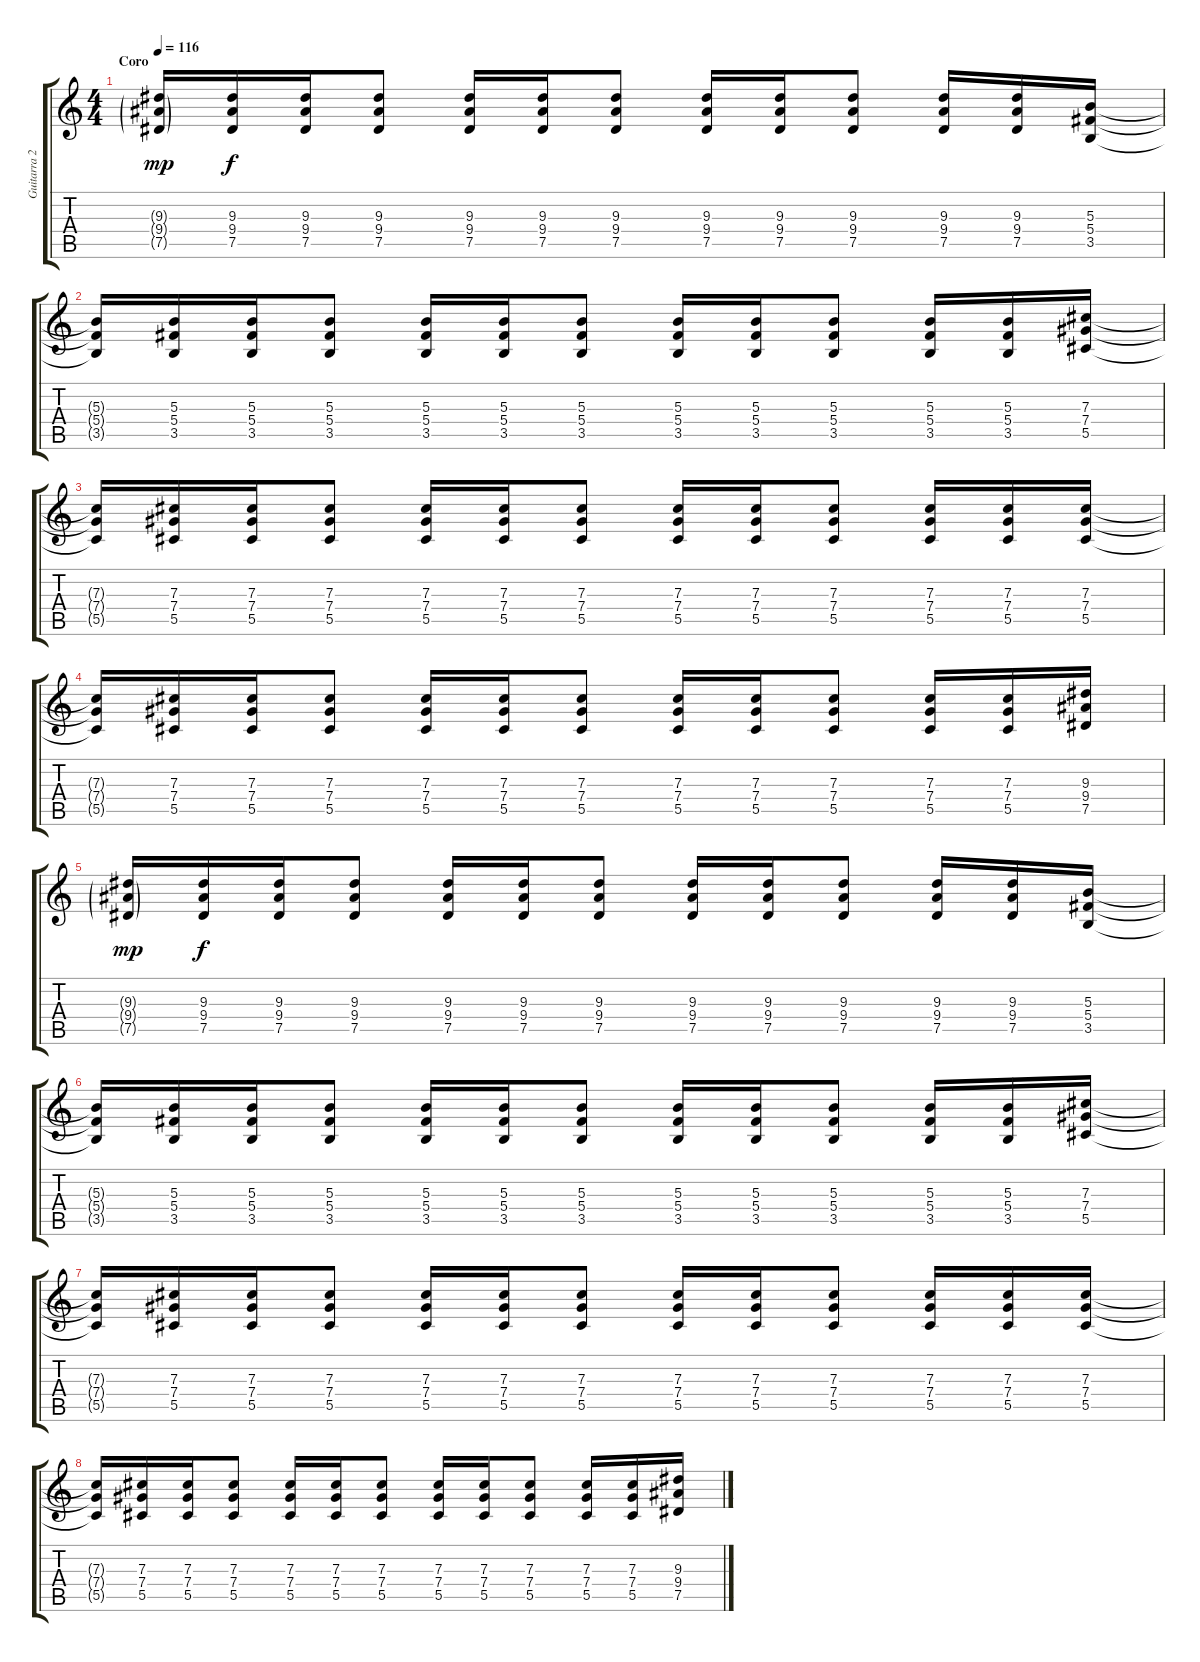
\track ("Guitarra 2" "Guitarra 2") {instrument distortionguitar}
\staff {score tabs}
\tuning (Eb4 Bb3 Gb3 Db3 Ab2 Eb2) {hide}
\ts (4 4)
\section ("" "Coro")
\tempo 116
\clef g2
\ks c
(9.3{g} 9.4{g} 7.5{g}).16{dy mp} (9.3 9.4 7.5).16{dy f} (9.3 9.4 7.5).16 (9.3 9.4 7.5).8 (9.3 9.4 7.5).16 (9.3 9.4 7.5).16 (9.3 9.4 7.5).8 (9.3 9.4 7.5).16 (9.3 9.4 7.5).16 (9.3 9.4 7.5).8 (9.3 9.4 7.5).16 (9.3 9.4 7.5).16 (5.3 5.4 3.5).16 |
(5.3{t} 5.4{t} 3.5{t}).16 (5.3 5.4 3.5).16 (5.3 5.4 3.5).16 (5.3 5.4 3.5).8 (5.3 5.4 3.5).16 (5.3 5.4 3.5).16 (5.3 5.4 3.5).8 (5.3 5.4 3.5).16 (5.3 5.4 3.5).16 (5.3 5.4 3.5).8 (5.3 5.4 3.5).16 (5.3 5.4 3.5).16 (7.3 7.4 5.5).16 |
(7.3{t} 7.4{t} 5.5{t}).16 (7.3 7.4 5.5).16 (7.3 7.4 5.5).16 (7.3 7.4 5.5).8 (7.3 7.4 5.5).16 (7.3 7.4 5.5).16 (7.3 7.4 5.5).8 (7.3 7.4 5.5).16 (7.3 7.4 5.5).16 (7.3 7.4 5.5).8 (7.3 7.4 5.5).16 (7.3 7.4 5.5).16 (7.3 7.4 5.5).16 |
(7.3{t} 7.4{t} 5.5{t}).16 (7.3 7.4 5.5).16 (7.3 7.4 5.5).16 (7.3 7.4 5.5).8 (7.3 7.4 5.5).16 (7.3 7.4 5.5).16 (7.3 7.4 5.5).8 (7.3 7.4 5.5).16 (7.3 7.4 5.5).16 (7.3 7.4 5.5).8 (7.3 7.4 5.5).16 (7.3 7.4 5.5).16 (9.3 9.4 7.5).16 |
(9.3{g} 9.4{g} 7.5{g}).16{dy mp} (9.3 9.4 7.5).16{dy f} (9.3 9.4 7.5).16 (9.3 9.4 7.5).8 (9.3 9.4 7.5).16 (9.3 9.4 7.5).16 (9.3 9.4 7.5).8 (9.3 9.4 7.5).16 (9.3 9.4 7.5).16 (9.3 9.4 7.5).8 (9.3 9.4 7.5).16 (9.3 9.4 7.5).16 (5.3 5.4 3.5).16 |
(5.3{t} 5.4{t} 3.5{t}).16 (5.3 5.4 3.5).16 (5.3 5.4 3.5).16 (5.3 5.4 3.5).8 (5.3 5.4 3.5).16 (5.3 5.4 3.5).16 (5.3 5.4 3.5).8 (5.3 5.4 3.5).16 (5.3 5.4 3.5).16 (5.3 5.4 3.5).8 (5.3 5.4 3.5).16 (5.3 5.4 3.5).16 (7.3 7.4 5.5).16 |
(7.3{t} 7.4{t} 5.5{t}).16 (7.3 7.4 5.5).16 (7.3 7.4 5.5).16 (7.3 7.4 5.5).8 (7.3 7.4 5.5).16 (7.3 7.4 5.5).16 (7.3 7.4 5.5).8 (7.3 7.4 5.5).16 (7.3 7.4 5.5).16 (7.3 7.4 5.5).8 (7.3 7.4 5.5).16 (7.3 7.4 5.5).16 (7.3 7.4 5.5).16 |
(7.3{t} 7.4{t} 5.5{t}).16 (7.3 7.4 5.5).16 (7.3 7.4 5.5).16 (7.3 7.4 5.5).8 (7.3 7.4 5.5).16 (7.3 7.4 5.5).16 (7.3 7.4 5.5).8 (7.3 7.4 5.5).16 (7.3 7.4 5.5).16 (7.3 7.4 5.5).8 (7.3 7.4 5.5).16 (7.3 7.4 5.5).16 (9.3 9.4 7.5).16
